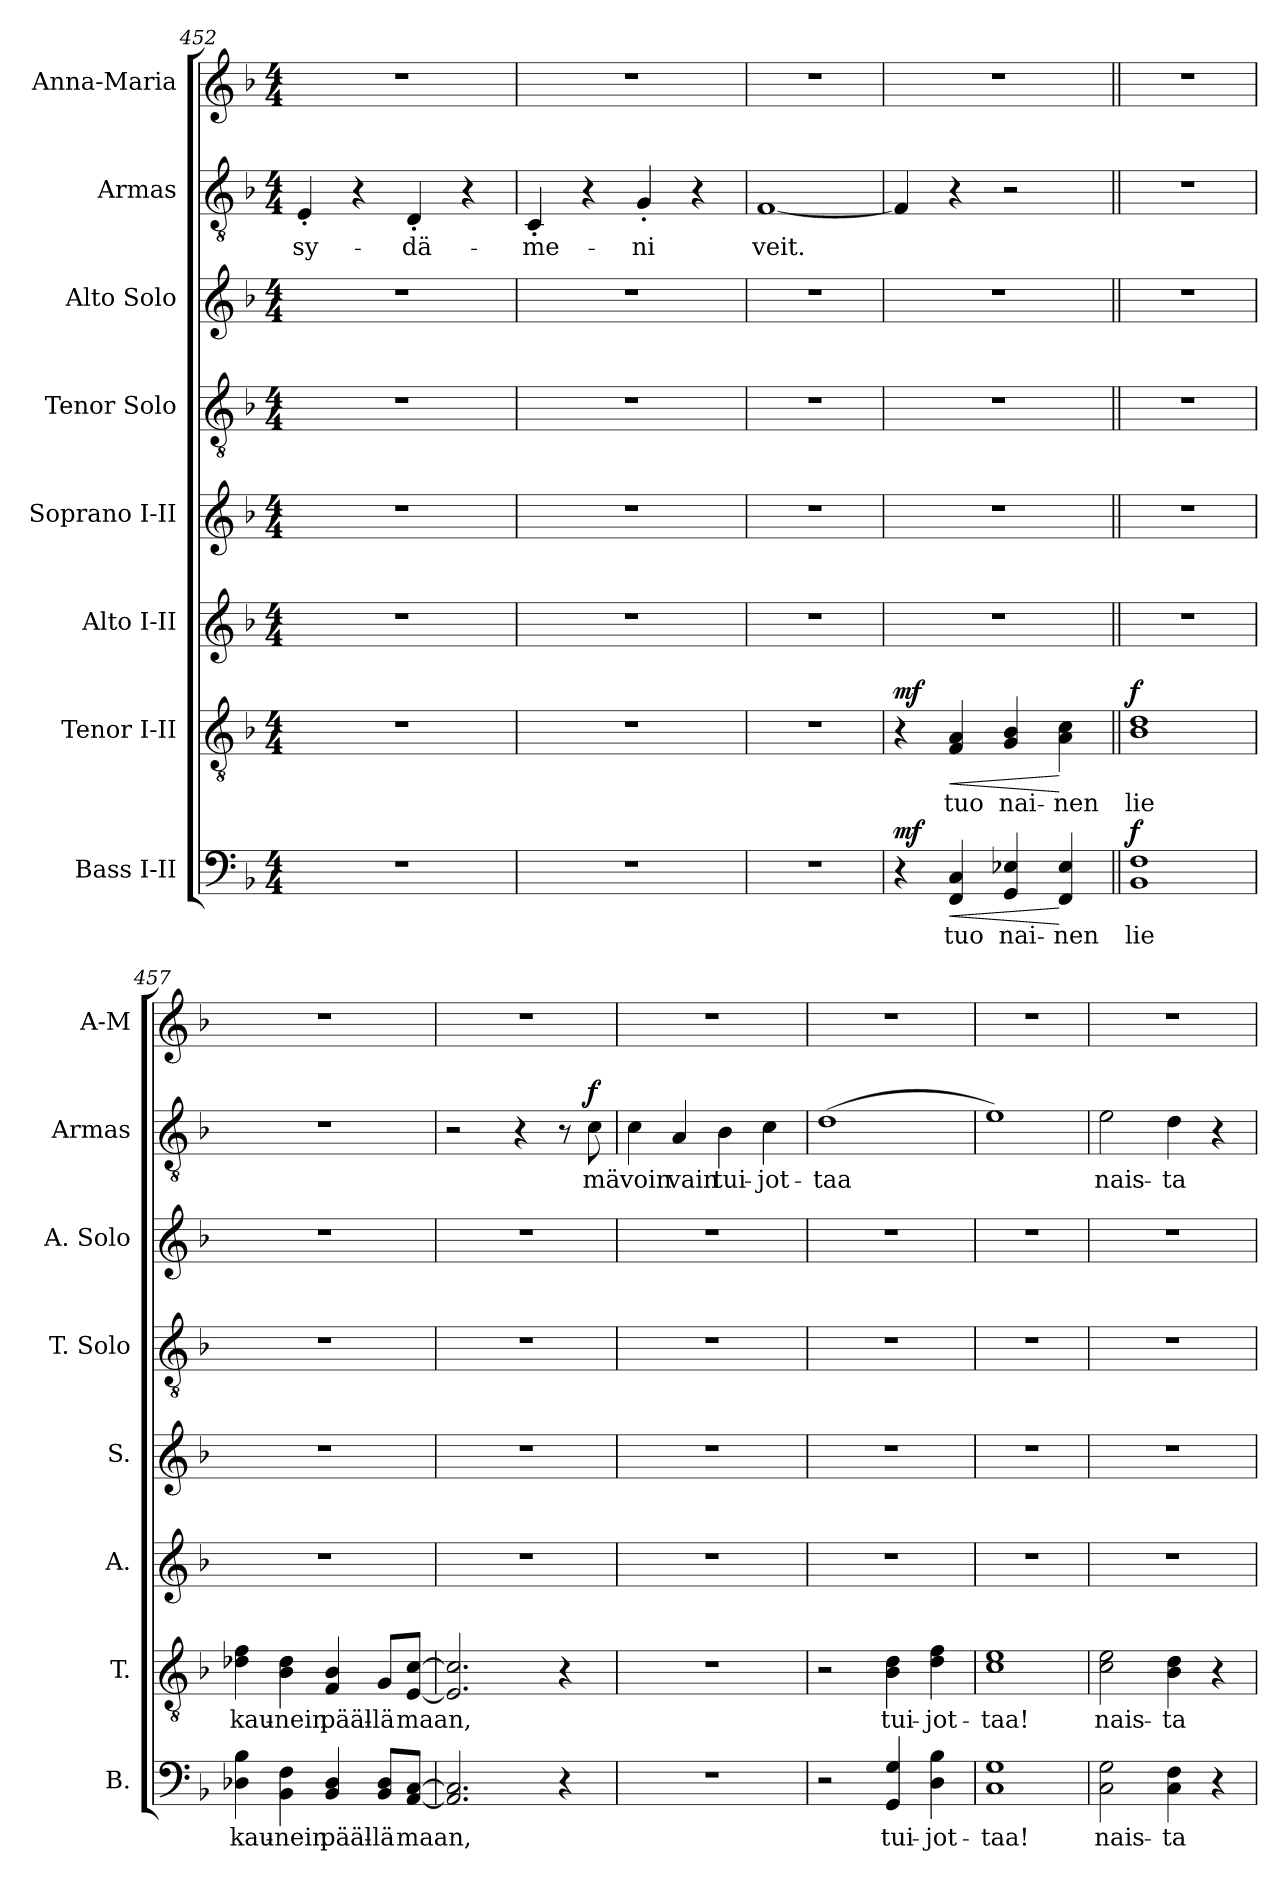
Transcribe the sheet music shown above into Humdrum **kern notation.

**kern	**text	**dynam	**kern	**text	**dynam	**kern	**kern	**kern	**kern	**kern	**text	**dynam	**kern
*part8	*part8	*part8	*part7	*part7	*part7	*part6	*part5	*part4	*part3	*part2	*part2	*part2	*part1
*staff8	*staff8	*staff8	*staff7	*staff7	*staff7	*staff6	*staff5	*staff4	*staff3	*staff2	*staff2	*staff2	*staff1
*I"Bass I-II	*	*	*I"Tenor I-II	*	*	*I"Alto I-II	*I"Soprano I-II	*I"Tenor Solo	*I"Alto Solo	*I"Armas	*	*	*I"Anna-Maria
*I'B.	*	*	*I'T.	*	*	*I'A.	*I'S.	*I'T. Solo	*I'A. Solo	*I'Armas	*	*	*I'A-M
*clefF4	*	*	*clefGv2	*	*	*clefG2	*clefG2	*clefGv2	*clefG2	*clefGv2	*	*	*clefG2
*	*	*	*ITrd7c12	*	*	*	*	*ITrd7c12	*	*ITrd7c12	*	*	*
*k[b-]	*	*	*k[b-]	*	*	*k[b-]	*k[b-]	*k[b-]	*k[b-]	*k[b-]	*	*	*k[b-]
*F:	*	*	*F:	*	*	*F:	*F:	*F:	*F:	*F:	*	*	*F:
*M4/4	*	*	*M4/4	*	*	*M4/4	*M4/4	*M4/4	*M4/4	*M4/4	*	*	*M4/4
=452	=452	=452	=452	=452	=452	=452	=452	=452	=452	=452	=452	=452	=452
!	!	!	!	!	!	!	!	!	!	!	!LO:LY:b:color=#000000	!	!
1r	.	.	1r	.	.	1r	1r	1r	1r	4EE'i/	sy-	.	1r
.	.	.	.	.	.	.	.	.	.	4r	.	.	.
!	!	!	!	!	!	!	!	!	!	!	!LO:LY:b:color=#000000	!	!
.	.	.	.	.	.	.	.	.	.	4DD'i/	-dä-	.	.
.	.	.	.	.	.	.	.	.	.	4r	.	.	.
=453	=453	=453	=453	=453	=453	=453	=453	=453	=453	=453	=453	=453	=453
!	!	!	!	!	!	!	!	!	!	!	!LO:LY:b:color=#000000	!	!
1r	.	.	1r	.	.	1r	1r	1r	1r	4CC'i/	-me-	.	1r
.	.	.	.	.	.	.	.	.	.	4r	.	.	.
!	!	!	!	!	!	!	!	!	!	!	!LO:LY:b:color=#000000	!	!
.	.	.	.	.	.	.	.	.	.	4GG'i/	-ni	.	.
.	.	.	.	.	.	.	.	.	.	4r	.	.	.
=454	=454	=454	=454	=454	=454	=454	=454	=454	=454	=454	=454	=454	=454
!	!	!	!	!	!	!	!	!	!	!	!LO:LY:b:color=#000000	!	!
1r	.	.	1r	.	.	1r	1r	1r	1r	[<1FFi	veit.	.	1r
!!LO:LB:g=z
=455	=455	=455	=455	=455	=455	=455	=455	=455	=455	=455	=455	=455	=455
4r	.	mf	4r	.	mf	1r	1r	1r	1r	4FFi/]	.	.	1r
!	!LO:LY:b:color=#000000	!LO:HP:b	!	!	!	!	!	!	!	!	!	!	!
!	!	!	!	!LO:LY:b:color=#000000	!LO:HP:b	!	!	!	!	!	!	!	!
4FFi/ 4Ci	tuo	<	4FFi/ 4AAi	tuo	<	.	.	.	.	4r	.	.	.
!	!LO:LY:b:color=#000000	!	!	!	!	!	!	!	!	!	!	!	!
!	!	!	!	!LO:LY:b:color=#000000	!	!	!	!	!	!	!	!	!
4GGi/ 4E-Xi	nai-	.	4GGi/ 4BB-i	nai-	.	.	.	.	.	2r	.	.	.
!	!LO:LY:b:color=#000000	!	!	!	!	!	!	!	!	!	!	!	!
!	!	!	!	!LO:LY:b:color=#000000	!	!	!	!	!	!	!	!	!
4FFi/ 4E-i	-nen	[	4AAi\ 4Ci	-nen	[	.	.	.	.	.	.	.	.
=456||	=456||	=456||	=456||	=456||	=456||	=456||	=456||	=456||	=456||	=456||	=456||	=456||	=456||
!	!LO:LY:b:color=#000000	!	!	!	!	!	!	!	!	!	!	!	!
!	!	!	!	!LO:LY:b:color=#000000	!	!	!	!	!	!	!	!	!
1BB-i 1Fi	lie	f	1BB-i 1Di	lie	f	1r	1r	1r	1r	1r	.	.	1r
=457	=457	=457	=457	=457	=457	=457	=457	=457	=457	=457	=457	=457	=457
!	!LO:LY:b:color=#000000	!	!	!	!	!	!	!	!	!	!	!	!
!	!	!	!	!LO:LY:b:color=#000000	!	!	!	!	!	!	!	!	!
4D-Xi\ 4B-i	kau-	.	4D-Xi\ 4Fi	kau-	.	1r	1r	1r	1r	1r	.	.	1r
!	!LO:LY:b:color=#000000	!	!	!	!	!	!	!	!	!	!	!	!
!	!	!	!	!LO:LY:b:color=#000000	!	!	!	!	!	!	!	!	!
4BB-i\ 4Fi	-nein	.	4BB-i\ 4D-i	-nein	.	.	.	.	.	.	.	.	.
!	!LO:LY:b:color=#000000	!	!	!	!	!	!	!	!	!	!	!	!
!	!	!	!	!LO:LY:b:color=#000000	!	!	!	!	!	!	!	!	!
4BB-i/ 4D-i	pääl-	.	4FFi/ 4BB-i	pääl-	.	.	.	.	.	.	.	.	.
!	!LO:LY:b:color=#000000	!	!	!	!	!	!	!	!	!	!	!	!
!	!	!	!	!LO:LY:b:color=#000000	!	!	!	!	!	!	!	!	!
8BB-i/ 8D-iL	-lä	.	8GGi/L	-lä	.	.	.	.	.	.	.	.	.
!	!LO:LY:b:color=#000000	!	!	!	!	!	!	!	!	!	!	!	!
!	!	!	!	!LO:LY:b:color=#000000	!	!	!	!	!	!	!	!	!
[<8AAi/ [>8CiJ	maan,	.	[<8EEi/ [>8CiJ	maan,	.	.	.	.	.	.	.	.	.
=458	=458	=458	=458	=458	=458	=458	=458	=458	=458	=458	=458	=458	=458
2.AAi/] 2.Ci]	.	.	2.EEi/] 2.Ci]	.	.	1r	1r	1r	1r	2r	.	.	1r
.	.	.	.	.	.	.	.	.	.	4r	.	.	.
4r	.	.	4r	.	.	.	.	.	.	8r	.	.	.
!	!	!	!	!	!	!	!	!	!	!	!LO:LY:b:color=#000000	!	!
.	.	.	.	.	.	.	.	.	.	8Ci\	mä	f	.
=459	=459	=459	=459	=459	=459	=459	=459	=459	=459	=459	=459	=459	=459
!	!	!	!	!	!	!	!	!	!	!	!LO:LY:b:color=#000000	!	!
1r	.	.	1r	.	.	1r	1r	1r	1r	4Ci\	voin	.	1r
!	!	!	!	!	!	!	!	!	!	!	!LO:LY:b:color=#000000	!	!
.	.	.	.	.	.	.	.	.	.	4AAi/	vain	.	.
!	!	!	!	!	!	!	!	!	!	!	!LO:LY:b:color=#000000	!	!
.	.	.	.	.	.	.	.	.	.	4BB-i\	tui-	.	.
!	!	!	!	!	!	!	!	!	!	!	!LO:LY:b:color=#000000	!	!
.	.	.	.	.	.	.	.	.	.	4Ci\	-jot-	.	.
=460	=460	=460	=460	=460	=460	=460	=460	=460	=460	=460	=460	=460	=460
!	!	!	!	!	!	!	!	!	!	!	!LO:LY:b:color=#000000	!	!
2r	.	.	2r	.	.	1r	1r	1r	1r	(1Di	-taa	.	1r
!	!LO:LY:b:color=#000000	!	!	!	!	!	!	!	!	!	!	!	!
!	!	!	!	!LO:LY:b:color=#000000	!	!	!	!	!	!	!	!	!
4GGi/ 4Gi	tui-	.	4BB-i\ 4Di	tui-	.	.	.	.	.	.	.	.	.
!	!LO:LY:b:color=#000000	!	!	!	!	!	!	!	!	!	!	!	!
!	!	!	!	!LO:LY:b:color=#000000	!	!	!	!	!	!	!	!	!
4Di\ 4B-i	-jot-	.	4Di\ 4Fi	-jot-	.	.	.	.	.	.	.	.	.
!!LO:LB:g=z
=461	=461	=461	=461	=461	=461	=461	=461	=461	=461	=461	=461	=461	=461
!	!LO:LY:b:color=#000000	!	!	!	!	!	!	!	!	!	!	!	!
!	!	!	!	!LO:LY:b:color=#000000	!	!	!	!	!	!	!	!	!
1Ci 1Gi	-taa!	.	1Ci 1Ei	-taa!	.	1r	1r	1r	1r	1Ei)	.	.	1r
=462	=462	=462	=462	=462	=462	=462	=462	=462	=462	=462	=462	=462	=462
!	!LO:LY:b:color=#000000	!	!	!	!	!	!	!	!	!	!	!	!
!	!	!	!	!LO:LY:b:color=#000000	!	!	!	!	!	!	!	!	!
!	!	!	!	!	!	!	!	!	!	!	!LO:LY:b:color=#000000	!	!
2Ci\ 2Gi	nais-	.	2Ci\ 2Ei	nais-	.	1r	1r	1r	1r	2Ei\	nais-	.	1r
!	!LO:LY:b:color=#000000	!	!	!	!	!	!	!	!	!	!	!	!
!	!	!	!	!LO:LY:b:color=#000000	!	!	!	!	!	!	!	!	!
!	!	!	!	!	!	!	!	!	!	!	!LO:LY:b:color=#000000	!	!
4Ci\ 4Fi	-ta	.	4BB-i\ 4Di	-ta	.	.	.	.	.	4Di\	-ta	.	.
4r	.	.	4r	.	.	.	.	.	.	4r	.	.	.
=	=	=	=	=	=	=	=	=	=	=	=	=	=
*-	*-	*-	*-	*-	*-	*-	*-	*-	*-	*-	*-	*-	*-
